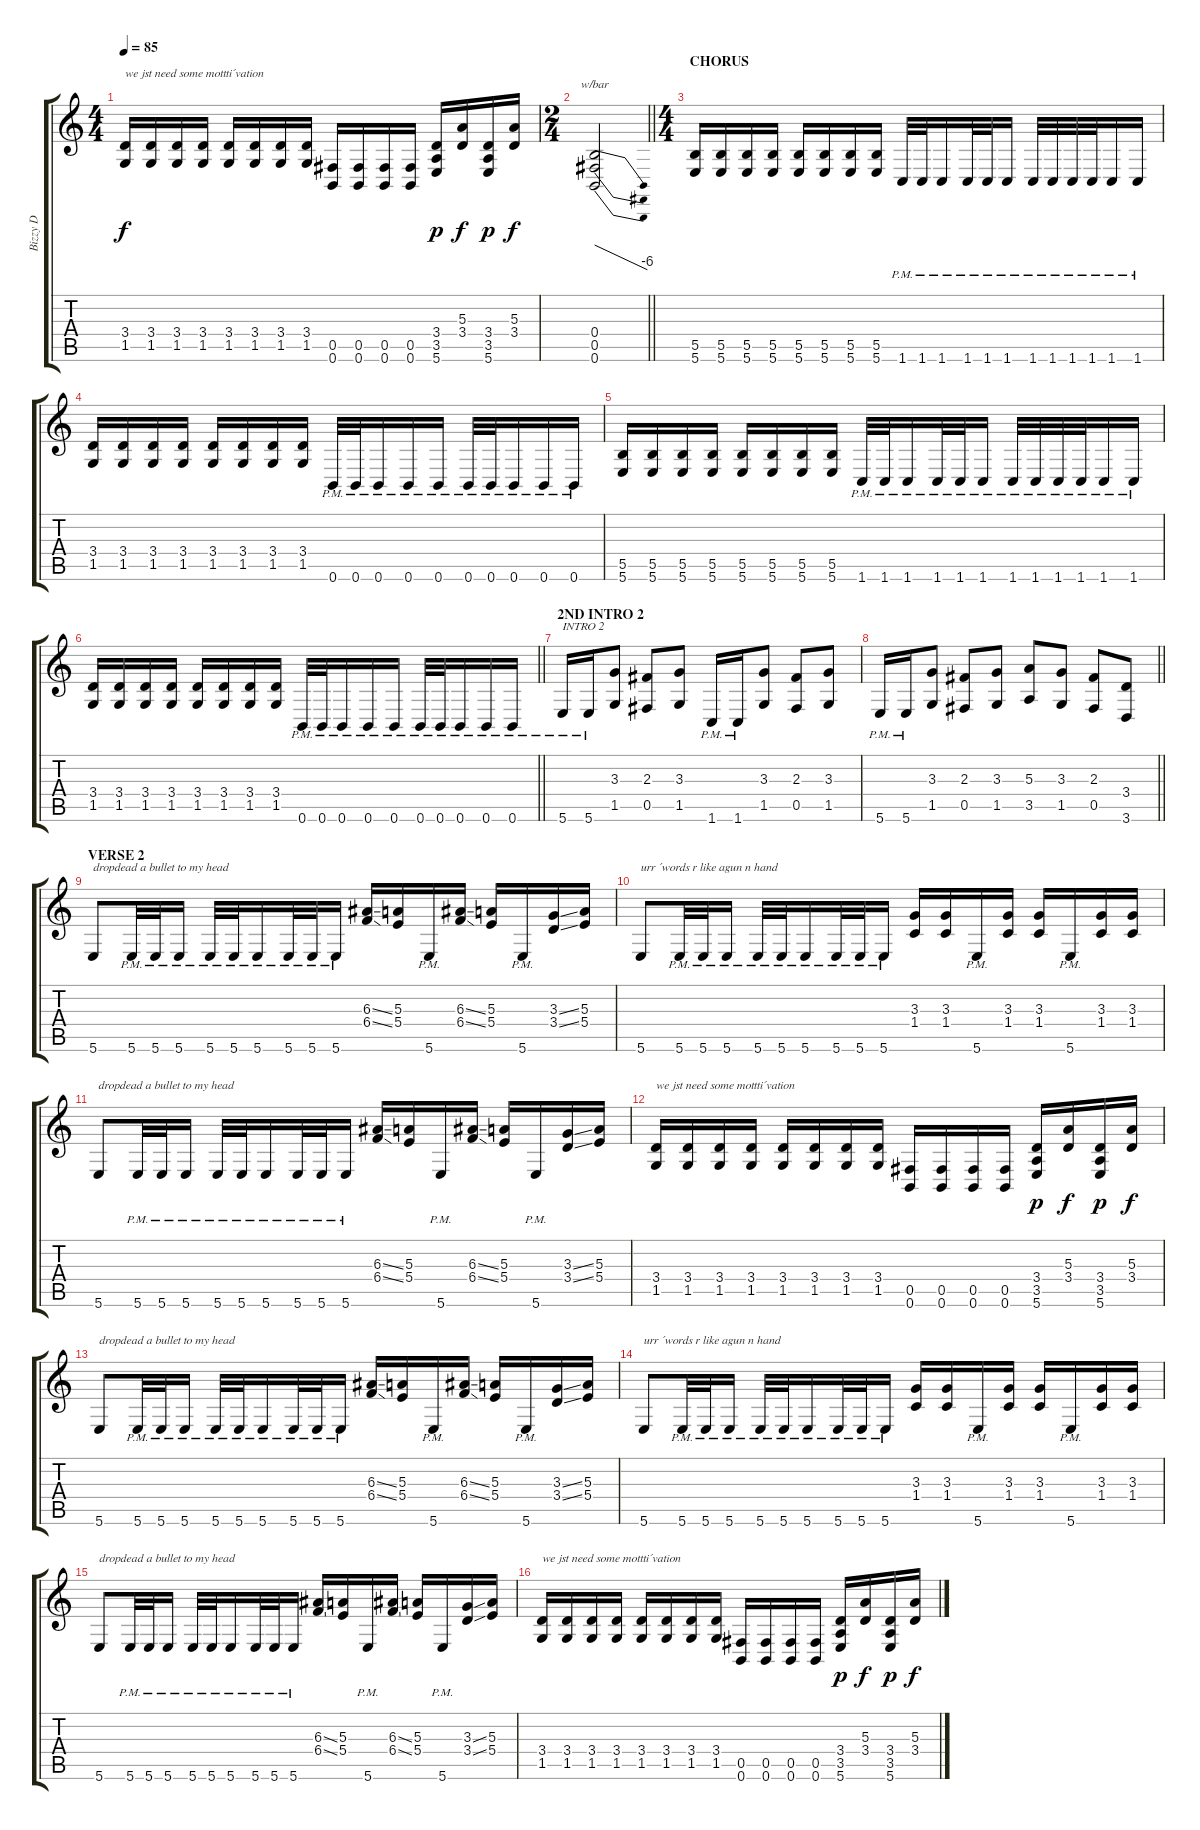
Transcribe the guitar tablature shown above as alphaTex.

\track ("Bizzy D" "Bizzy D") {instrument distortionguitar}
\staff {score tabs}
\tuning (Db4 Ab3 E3 B2 Gb2 B1) {hide}
\ts (4 4)
\tempo 85
\clef g2
\ks c
(3.4 1.5).16{txt "we jst need some mottti´vation" dy f} (3.4 1.5).16 (3.4 1.5).16 (3.4 1.5).16 (3.4 1.5).16 (3.4 1.5).16 (3.4 1.5).16 (3.4 1.5).16 (0.5 0.6).16 (0.5 0.6).16 (0.5 0.6).16 (0.5 0.6).16 (3.4 3.5 5.6).16{dy p} (5.3 3.4).16{dy f} (3.4 3.5 5.6).16{dy p} (5.3 3.4).16{dy f} |
\ts (2 4)
\barLineRight lightlight
(0.4 0.5 0.6).2{tbe (dive default 0 0 60 -24)} |
\ts (4 4)
\section ("" "CHORUS")
(5.5 5.6).16 (5.5 5.6).16 (5.5 5.6).16 (5.5 5.6).16 (5.5 5.6).16 (5.5 5.6).16 (5.5 5.6).16 (5.5 5.6).16 1.6{pm}.32 1.6{pm}.32 1.6{pm}.16 1.6{pm}.32 1.6{pm}.32 1.6{pm}.16 1.6{pm}.32 1.6{pm}.32 1.6{pm}.32 1.6{pm}.32 1.6{pm}.16 1.6{pm}.16 |
(3.4 1.5).16 (3.4 1.5).16 (3.4 1.5).16 (3.4 1.5).16 (3.4 1.5).16 (3.4 1.5).16 (3.4 1.5).16 (3.4 1.5).16 0.6{pm}.32 0.6{pm}.32 0.6{pm}.16 0.6{pm}.16 0.6{pm}.16 0.6{pm}.32 0.6{pm}.32 0.6{pm}.16 0.6{pm}.16 0.6{pm}.16 |
(5.5 5.6).16 (5.5 5.6).16 (5.5 5.6).16 (5.5 5.6).16 (5.5 5.6).16 (5.5 5.6).16 (5.5 5.6).16 (5.5 5.6).16 1.6{pm}.32 1.6{pm}.32 1.6{pm}.16 1.6{pm}.32 1.6{pm}.32 1.6{pm}.16 1.6{pm}.32 1.6{pm}.32 1.6{pm}.32 1.6{pm}.32 1.6{pm}.16 1.6{pm}.16 |
\barLineRight lightlight
(3.4 1.5).16 (3.4 1.5).16 (3.4 1.5).16 (3.4 1.5).16 (3.4 1.5).16 (3.4 1.5).16 (3.4 1.5).16 (3.4 1.5).16 0.6{pm}.32 0.6{pm}.32 0.6{pm}.16 0.6{pm}.16 0.6{pm}.16 0.6{pm}.32 0.6{pm}.32 0.6{pm}.16 0.6{pm}.16 0.6{pm}.16 |
\section ("" "2ND INTRO 2")
5.6{pm}.16{txt "INTRO 2"} 5.6{pm}.16 (3.3 1.5).8 (2.3 0.5).8 (3.3 1.5).8 1.6{pm}.16 1.6{pm}.16 (3.3 1.5).8 (2.3 0.5).8 (3.3 1.5).8 |
\barLineRight lightlight
5.6{pm}.16 5.6{pm}.16 (3.3 1.5).8 (2.3 0.5).8 (3.3 1.5).8 (5.3 3.5).8 (3.3 1.5).8 (2.3 0.5).8 (3.4 3.6).8 |
\section ("" "VERSE 2")
5.6.8{txt "dropdead a bullet to my head"} 5.6{pm}.32 5.6{pm}.32 5.6{pm}.16 5.6{pm}.32 5.6{pm}.32 5.6{pm}.16 5.6{pm}.32 5.6{pm}.32 5.6{pm}.16 (6.3{ss} 6.4{ss}).16 (5.3 5.4).16 5.6{pm}.16 (6.3{ss} 6.4{ss}).16 (5.3 5.4).16 5.6{pm}.16 (3.3{ss} 3.4{ss}).16 (5.3 5.4).16 |
5.6.8{txt "urr ´words r like agun n hand"} 5.6{pm}.32 5.6{pm}.32 5.6{pm}.16 5.6{pm}.32 5.6{pm}.32 5.6{pm}.16 5.6{pm}.32 5.6{pm}.32 5.6{pm}.16 (3.3 1.4).16 (3.3 1.4).16 5.6{pm}.16 (3.3 1.4).16 (3.3 1.4).16 5.6{pm}.16 (3.3 1.4).16 (3.3 1.4).16 |
5.6.8{txt "dropdead a bullet to my head"} 5.6{pm}.32 5.6{pm}.32 5.6{pm}.16 5.6{pm}.32 5.6{pm}.32 5.6{pm}.16 5.6{pm}.32 5.6{pm}.32 5.6{pm}.16 (6.3{ss} 6.4{ss}).16 (5.3 5.4).16 5.6{pm}.16 (6.3{ss} 6.4{ss}).16 (5.3 5.4).16 5.6{pm}.16 (3.3{ss} 3.4{ss}).16 (5.3 5.4).16 |
(3.4 1.5).16{txt "we jst need some mottti´vation"} (3.4 1.5).16 (3.4 1.5).16 (3.4 1.5).16 (3.4 1.5).16 (3.4 1.5).16 (3.4 1.5).16 (3.4 1.5).16 (0.5 0.6).16 (0.5 0.6).16 (0.5 0.6).16 (0.5 0.6).16 (3.4 3.5 5.6).16{dy p} (5.3 3.4).16{dy f} (3.4 3.5 5.6).16{dy p} (5.3 3.4).16{dy f} |
5.6.8{txt "dropdead a bullet to my head"} 5.6{pm}.32 5.6{pm}.32 5.6{pm}.16 5.6{pm}.32 5.6{pm}.32 5.6{pm}.16 5.6{pm}.32 5.6{pm}.32 5.6{pm}.16 (6.3{ss} 6.4{ss}).16 (5.3 5.4).16 5.6{pm}.16 (6.3{ss} 6.4{ss}).16 (5.3 5.4).16 5.6{pm}.16 (3.3{ss} 3.4{ss}).16 (5.3 5.4).16 |
5.6.8{txt "urr ´words r like agun n hand"} 5.6{pm}.32 5.6{pm}.32 5.6{pm}.16 5.6{pm}.32 5.6{pm}.32 5.6{pm}.16 5.6{pm}.32 5.6{pm}.32 5.6{pm}.16 (3.3 1.4).16 (3.3 1.4).16 5.6{pm}.16 (3.3 1.4).16 (3.3 1.4).16 5.6{pm}.16 (3.3 1.4).16 (3.3 1.4).16 |
5.6.8{txt "dropdead a bullet to my head"} 5.6{pm}.32 5.6{pm}.32 5.6{pm}.16 5.6{pm}.32 5.6{pm}.32 5.6{pm}.16 5.6{pm}.32 5.6{pm}.32 5.6{pm}.16 (6.3{ss} 6.4{ss}).16 (5.3 5.4).16 5.6{pm}.16 (6.3{ss} 6.4{ss}).16 (5.3 5.4).16 5.6{pm}.16 (3.3{ss} 3.4{ss}).16 (5.3 5.4).16 |
(3.4 1.5).16{txt "we jst need some mottti´vation"} (3.4 1.5).16 (3.4 1.5).16 (3.4 1.5).16 (3.4 1.5).16 (3.4 1.5).16 (3.4 1.5).16 (3.4 1.5).16 (0.5 0.6).16 (0.5 0.6).16 (0.5 0.6).16 (0.5 0.6).16 (3.4 3.5 5.6).16{dy p} (5.3 3.4).16{dy f} (3.4 3.5 5.6).16{dy p} (5.3 3.4).16{dy f}
